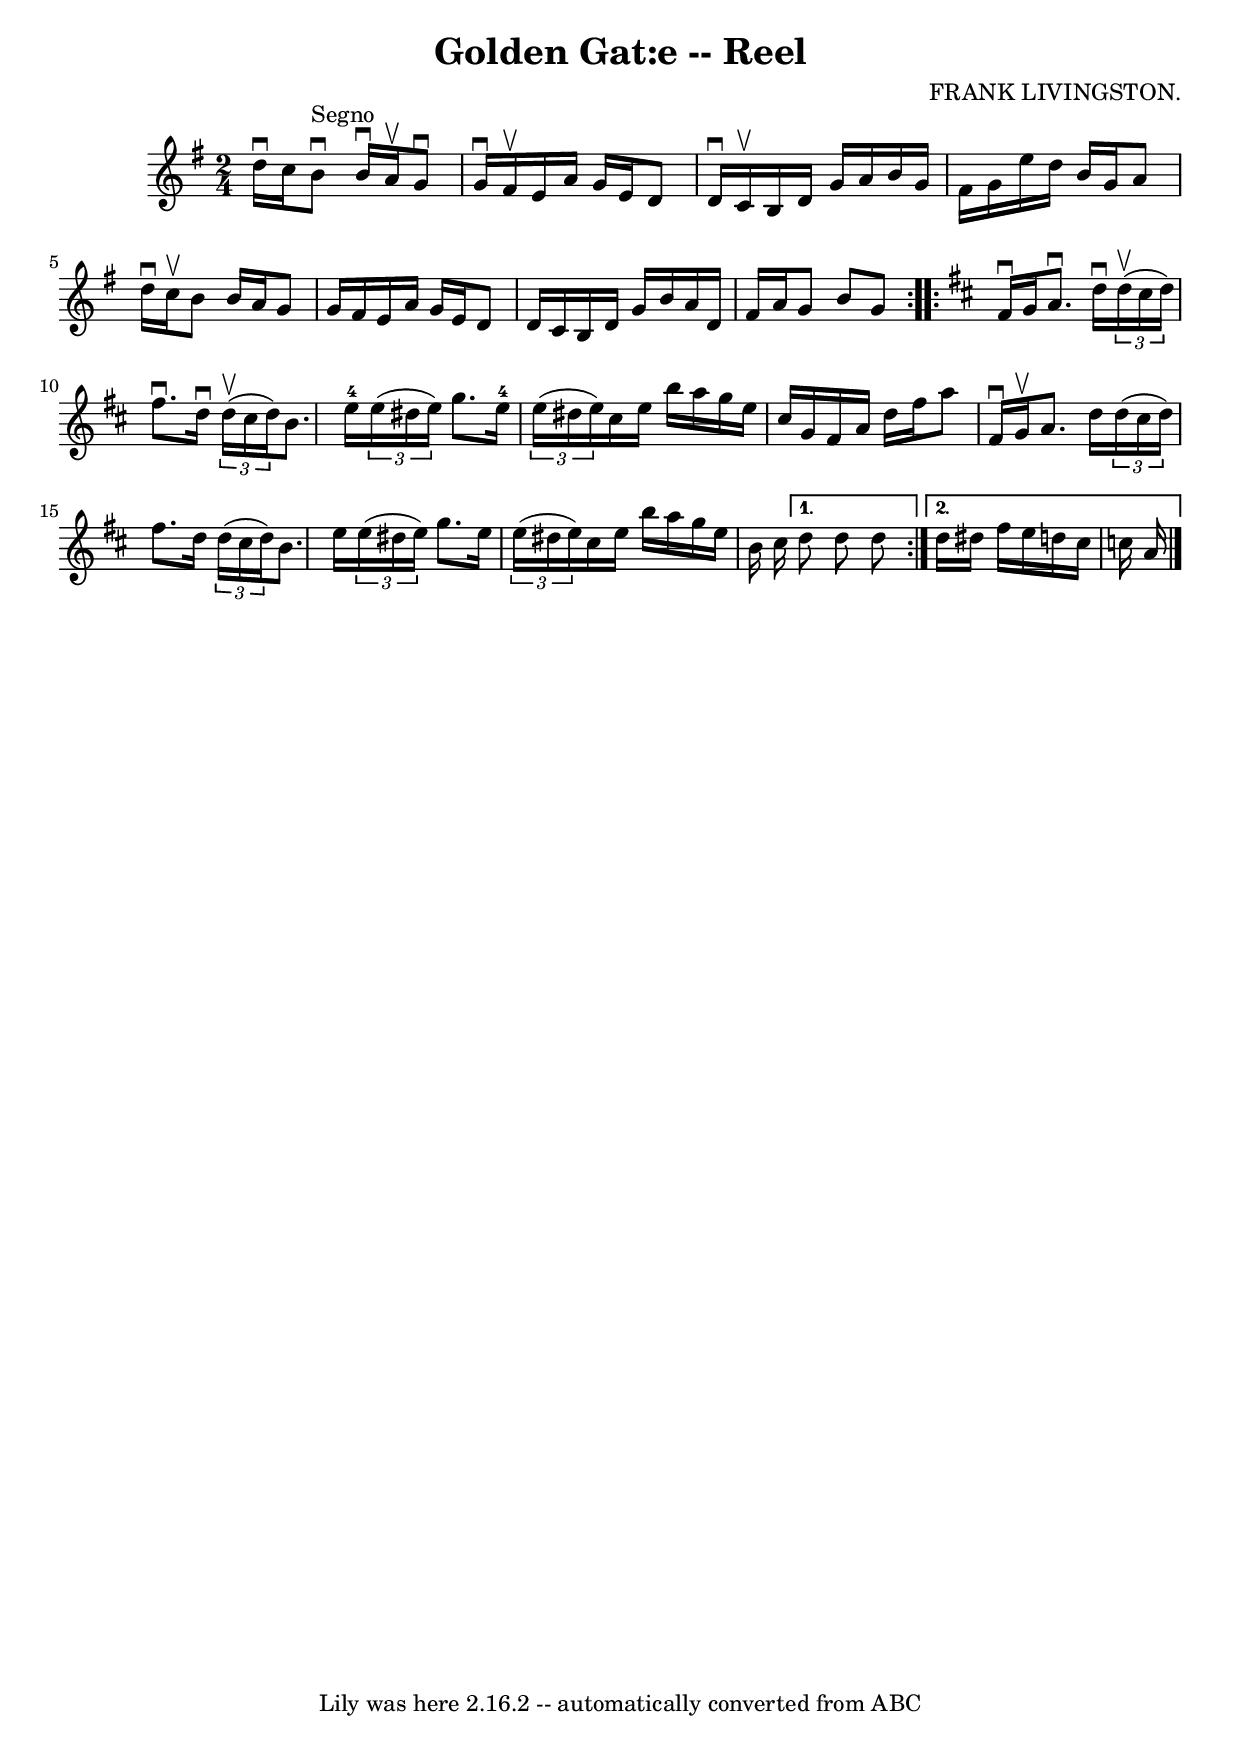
\version "2.7.40"
\include "Mammoth.ily"
\header {
	%% book = "Ryan's Mammoth Collection"
	composer = "FRANK LIVINGSTON."
	crossRefNumber = "1"
	footnotes = "\\\\325"
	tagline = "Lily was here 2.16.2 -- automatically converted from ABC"
	title = "Golden Gat:e -- Reel"
}
voicedefault =  {


\repeat volta 2 {
\time 2/4 \key g \major d''16^\downbow c''16    |
 b'8 
^"Segno"^\downbow b'16^\downbow a'16^\upbow g'8^\downbow g'16 
^\downbow fis'16^\upbow   |
 e'16 a'16 g'16 e'16 d'8    
d'16^\downbow c'16^\upbow   |
 b16 d'16 g'16 a'16 b'16  
 g'16 fis'16 g'16    |
 e''16 d''16 b'16 g'16 a'8    
d''16^\downbow c''16^\upbow   |
 b'8 b'16 a'16 g'8    
g'16 fis'16    |
 e'16 a'16 g'16 e'16 d'8 d'16    
c'16    |
 b16 d'16 g'16 b'16 a'16 d'16 fis'16    
a'16    |
 g'8 b'8 g'8  }   \key d \major   \repeat volta 2 {   
fis'16^\downbow g'16  |
 a'8.^\downbow d''16^\downbow   
\times 2/3 { d''16^\upbow(cis''16 d''16) } fis''8.^\downbow   
d''16^\downbow   \times 2/3 { d''16^\upbow(cis''16 d''16) }   
|
 b'8. e''16-4   \times 2/3 { e''16 (dis''16 e''16  
-) } g''8. e''16-4   \times 2/3 { e''16 (dis''16 e''16) }   
|
 cis''16 e''16 b''16 a''16 g''16 e''16 cis''16    
g'16    |
 fis'16 a'16 d''16 fis''16 a''8 fis'16 
^\downbow g'16^\upbow   |
 a'8. d''16    \times 2/3 { d''16 (
cis''16 d''16) } fis''8. d''16    \times 2/3 { d''16 (cis''16   
 d''16) }   |
 b'8. e''16    \times 2/3 { e''16 (dis''16 
 e''16) } g''8. e''16    \times 2/3 { e''16 (dis''16 e''16  
-) }   |
 cis''16 e''16 b''16 a''16 g''16 e''16    
b'16 cis''16    } \alternative{{ d''8 d''8 d''8  } { d''16    
dis''16 fis''16 e''16 d''!16 cis''16 c''16 a'16      
\bar "|."   }}
}

\score{
    <<

	\context Staff="default"
	{
	    \voicedefault 
	}

    >>
	\layout {
	}
	\midi {}
}
